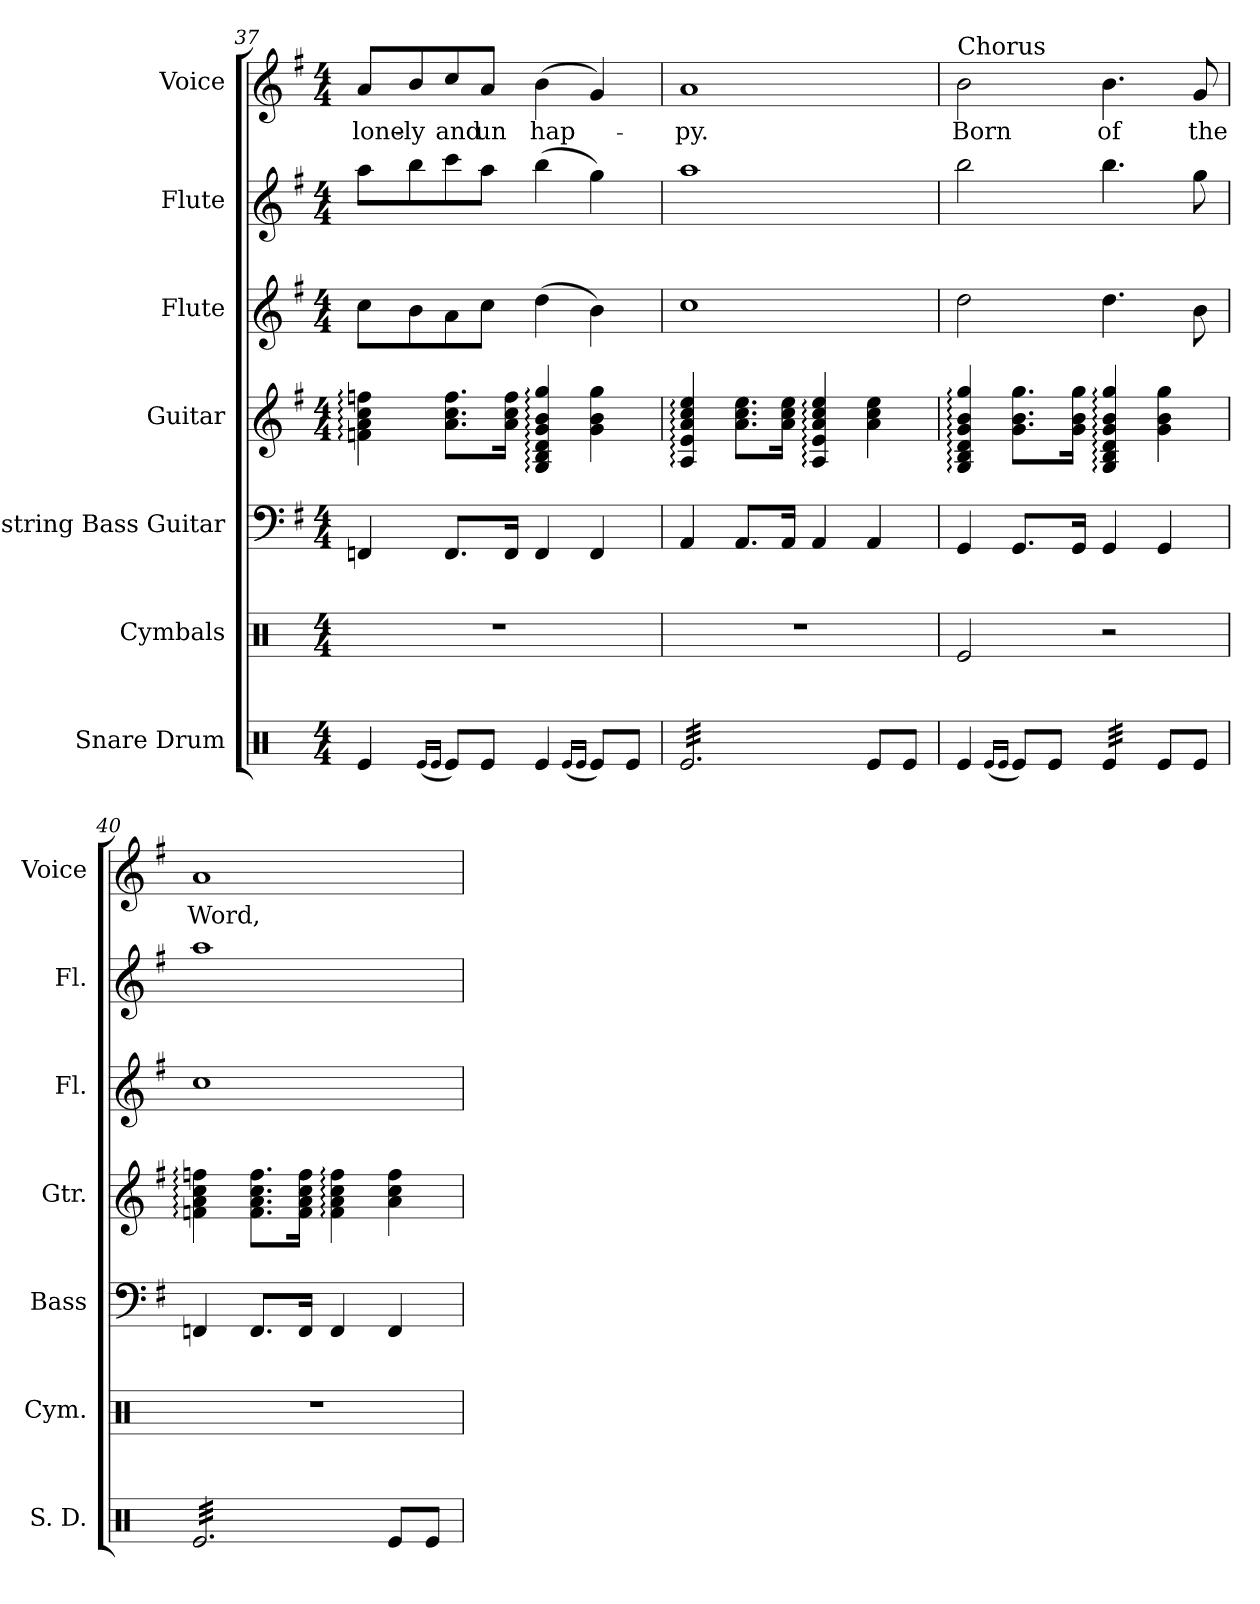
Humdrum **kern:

**kern	**kern	**kern	**kern	**kern	**kern	**kern	**text
*part7	*part6	*part5	*part4	*part3	*part2	*part1	*part1
*staff7	*staff6	*staff5	*staff4	*staff3	*staff2	*staff1	*staff1
*I"Snare Drum	*I"Cymbals	*I"4-string Bass Guitar	*I"Guitar	*I"Flute	*I"Flute	*I"Voice	*
*I'S. D.	*I'Cym.	*I'Bass	*I'Gtr.	*I'Fl.	*I'Fl.	*I'Voice	*
*clefX	*clefX	*clefF4	*clefG2	*clefG2	*clefG2	*clefG2	*
*	*	*ITrd7c12	*ITrd7c12	*	*	*	*
*k[]	*k[]	*k[f#]	*k[f#]	*k[f#]	*k[f#]	*k[f#]	*
*C:	*C:	*G:	*G:	*G:	*G:	*G:	*
*M4/4	*M4/4	*M4/4	*M4/4	*M4/4	*M4/4	*M4/4	*
=37	=37	=37	=37	=37	=37	=37	=37
!	!	!	!	!	!	!	!LO:LY:b:color=#000000
4Rei/	1r	4FFFni/	4Fni\: 4Ai: 4ci: 4fni:	8cci\L	8aai\L	8ai/L	lone-
!	!	!	!	!	!	!	!LO:LY:b:color=#000000
.	.	.	.	8bi\	8bbi\	8bi/	-ly
(16qRei/LL	.	.	.	.	.	.	.
16qRei/JJ	.	.	.	.	.	.	.
!	!	!	!	!	!	!	!LO:LY:b:color=#000000
8Rei/L)	.	8.FFFi/L	8.Ai\ 8.ci 8.fiL	8ai\	8ccci\	8cci/	and
!	!	!	!	!	!	!	!LO:LY:b:color=#000000
8Rei/J	.	.	.	8cci\J	8aai\J	8ai/J	un
.	.	16FFFi/Jk	16Ai\ 16ci 16fiJk	.	.	.	.
!	!	!	!	!	!	!	!LO:LY:b:color=#000000
4Rei/	.	4FFFi/	4GGi/: 4BBi: 4Di: 4Gi: 4Bi: 4gi:	(4ddi\	(4bbi\	(4bi\	hap-
(16qRei/LL	.	.	.	.	.	.	.
16qRei/JJ	.	.	.	.	.	.	.
8Rei/L)	.	4FFFi/	4Gi\ 4Bi 4gi	4bi\)	4ggi\)	4gi/)	.
8Rei/J	.	.	.	.	.	.	.
!!LO:LB:g=z
=38	=38	=38	=38	=38	=38	=38	=38
!	!	!	!	!	!	!	!LO:LY:b:color=#000000
*tremolo	*	*	*	*	*	*	*
32Rei/LLL	1r	4AAAi/	4AAi/: 4Ei: 4Ai: 4ci: 4ei:	1cci	1aai	1ai	-py.
32Rei/	.	.	.	.	.	.	.
32Rei/	.	.	.	.	.	.	.
32Rei/	.	.	.	.	.	.	.
32Rei/	.	.	.	.	.	.	.
32Rei/	.	.	.	.	.	.	.
32Rei/	.	.	.	.	.	.	.
32Rei/	.	.	.	.	.	.	.
32Rei/	.	8.AAAi/L	8.Ai\ 8.ci 8.eiL	.	.	.	.
32Rei/	.	.	.	.	.	.	.
32Rei/	.	.	.	.	.	.	.
32Rei/	.	.	.	.	.	.	.
32Rei/	.	.	.	.	.	.	.
32Rei/	.	.	.	.	.	.	.
32Rei/	.	16AAAi/Jk	16Ai\ 16ci 16eiJk	.	.	.	.
32Rei/	.	.	.	.	.	.	.
32Rei/	.	4AAAi/	4AAi/: 4Ei: 4Ai: 4ci: 4ei:	.	.	.	.
32Rei/	.	.	.	.	.	.	.
32Rei/	.	.	.	.	.	.	.
32Rei/	.	.	.	.	.	.	.
32Rei/	.	.	.	.	.	.	.
32Rei/	.	.	.	.	.	.	.
32Rei/	.	.	.	.	.	.	.
32Rei/JJJ	.	.	.	.	.	.	.
*Xtremolo	*	*	*	*	*	*	*
8Rei/L	.	4AAAi/	4Ai\ 4ci 4ei	.	.	.	.
8Rei/J	.	.	.	.	.	.	.
=39	=39	=39	=39	=39	=39	=39	=39
!	!	!	!	!	!	!LO:TX:a:t=Chorus	!
!	!	!	!	!	!	!	!LO:LY:b:color=#000000
4Rei/	2Rei/	4GGGi/	4GGi/: 4BBi: 4Di: 4Gi: 4Bi: 4gi:	2ddi\	2bbi\	2bi\	Born
(16qRei/LL	.	.	.	.	.	.	.
16qRei/JJ	.	.	.	.	.	.	.
8Rei/L)	.	8.GGGi/L	8.Gi\ 8.Bi 8.giL	.	.	.	.
8Rei/J	.	.	.	.	.	.	.
.	.	16GGGi/Jk	16Gi\ 16Bi 16giJk	.	.	.	.
!	!	!	!	!	!	!	!LO:LY:b:color=#000000
*tremolo	*	*	*	*	*	*	*
32Rei/LLL	2r	4GGGi/	4GGi/: 4BBi: 4Di: 4Gi: 4Bi: 4gi:	4.ddi\	4.bbi\	4.bi\	of
32Rei/	.	.	.	.	.	.	.
32Rei/	.	.	.	.	.	.	.
32Rei/	.	.	.	.	.	.	.
32Rei/	.	.	.	.	.	.	.
32Rei/	.	.	.	.	.	.	.
32Rei/	.	.	.	.	.	.	.
32Rei/JJJ	.	.	.	.	.	.	.
*Xtremolo	*	*	*	*	*	*	*
8Rei/L	.	4GGGi/	4Gi\ 4Bi 4gi	.	.	.	.
!	!	!	!	!	!	!	!LO:LY:b:color=#000000
8Rei/J	.	.	.	8bi\	8ggi\	8gi/	the
=40	=40	=40	=40	=40	=40	=40	=40
!	!	!	!	!	!	!	!LO:LY:b:color=#000000
*tremolo	*	*	*	*	*	*	*
32Rei/LLL	1r	4FFFni/	4Fni\: 4Ai: 4ci: 4fni:	1cci	1aai	1ai	Word,
32Rei/	.	.	.	.	.	.	.
32Rei/	.	.	.	.	.	.	.
32Rei/	.	.	.	.	.	.	.
32Rei/	.	.	.	.	.	.	.
32Rei/	.	.	.	.	.	.	.
32Rei/	.	.	.	.	.	.	.
32Rei/	.	.	.	.	.	.	.
32Rei/	.	8.FFFi/L	8.Fi\ 8.Ai 8.ci 8.fiL	.	.	.	.
32Rei/	.	.	.	.	.	.	.
32Rei/	.	.	.	.	.	.	.
32Rei/	.	.	.	.	.	.	.
32Rei/	.	.	.	.	.	.	.
32Rei/	.	.	.	.	.	.	.
32Rei/	.	16FFFi/Jk	16Fi\ 16Ai 16ci 16fiJk	.	.	.	.
32Rei/	.	.	.	.	.	.	.
32Rei/	.	4FFFi/	4Fi\: 4Ai: 4ci: 4fi:	.	.	.	.
32Rei/	.	.	.	.	.	.	.
32Rei/	.	.	.	.	.	.	.
32Rei/	.	.	.	.	.	.	.
32Rei/	.	.	.	.	.	.	.
32Rei/	.	.	.	.	.	.	.
32Rei/	.	.	.	.	.	.	.
32Rei/JJJ	.	.	.	.	.	.	.
*Xtremolo	*	*	*	*	*	*	*
8Rei/L	.	4FFFi/	4Ai\ 4ci 4fi	.	.	.	.
8Rei/J	.	.	.	.	.	.	.
=	=	=	=	=	=	=	=
*-	*-	*-	*-	*-	*-	*-	*-
